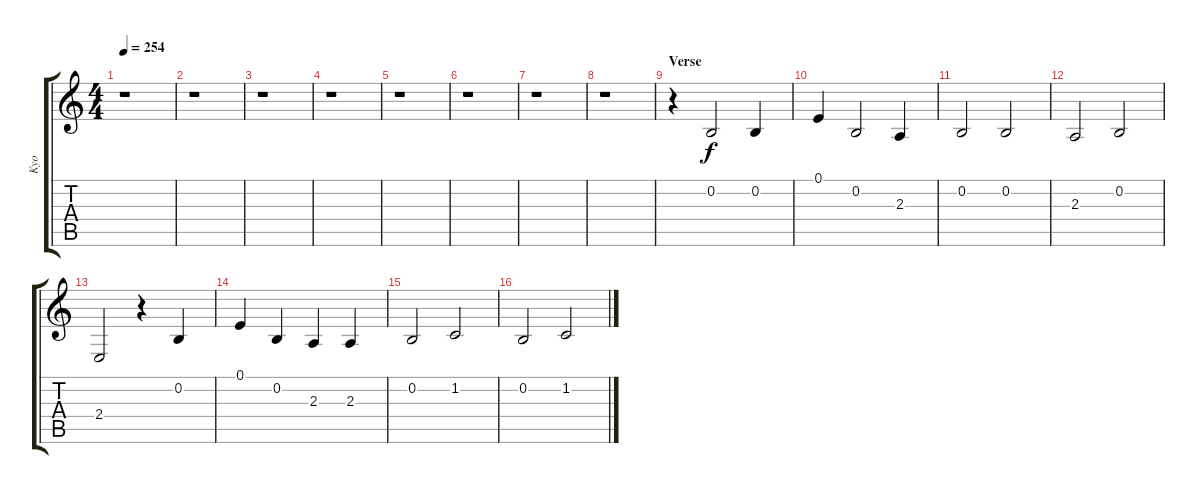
\track ("Kyo" "Kyo") {instrument altosax}
\staff {score tabs}
\tuning (E4 B3 G3 D3 A2 E2) {hide}
\ts (4 4)
\tempo 254
\clef g2
\ks c
r.1{dy f} |
r.1 |
r.1 |
r.1 |
r.1 |
r.1 |
r.1 |
r.1 |
\section ("" "Verse")
r.4 0.2.2 0.2.4 |
0.1.4 0.2.2 2.3.4 |
0.2.2 0.2.2 |
2.3.2 0.2.2 |
2.4.2 r.4 0.2.4 |
0.1.4 0.2.4 2.3.4 2.3.4 |
0.2.2 1.2.2 |
0.2.2 1.2.2
